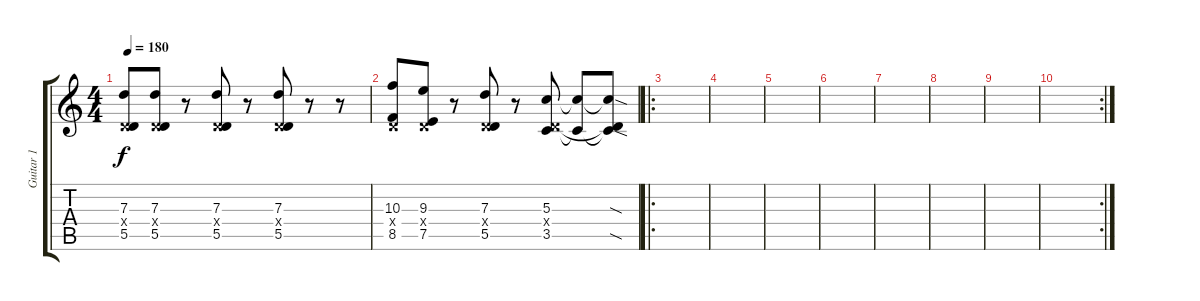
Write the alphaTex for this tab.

\track ("Guitar 1" "Guitar 1") {instrument distortionguitar}
\staff {score tabs}
\tuning (E4 B3 G3 D3 A2 E2) {hide}
\ts (4 4)
\tempo 180
\clef g2
\ks c
(7.3 0.4{x} 5.5).8{dy f} (7.3 0.4{x} 5.5).8 r.8 (7.3 0.4{x} 5.5).8 r.8 (7.3 0.4{x} 5.5).8 r.8 r.8 |
(10.3 0.4{x} 8.5).8 (9.3 0.4{x} 7.5).8 r.8 (7.3 0.4{x} 5.5).8 r.8 (5.3 0.4{x} 3.5).8 (5.3{t} 3.5{t}).8 (5.3{sod t} 0.4{t} 3.5{sod t}).8 |
\ro
|
|
|
|
|
|
|
\rc 2
